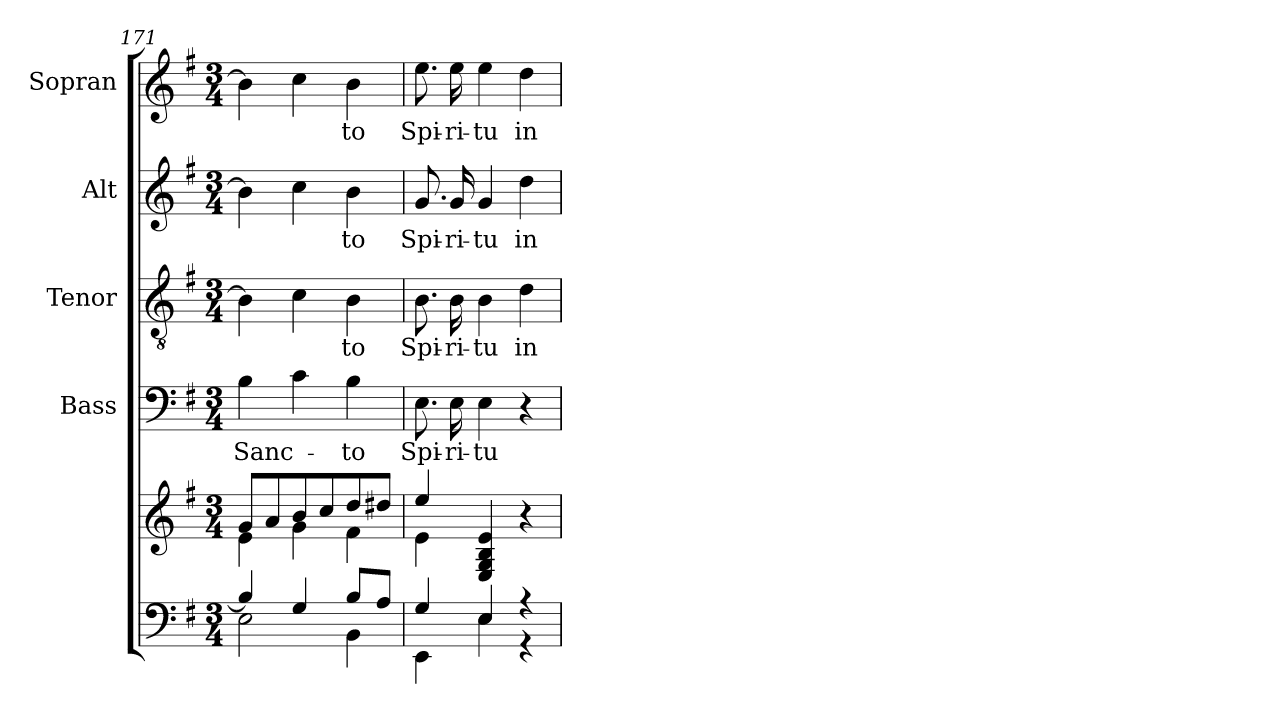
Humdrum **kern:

**kern	**kern	**kern	**text	**kern	**text	**kern	**text	**kern	**text
*part5	*part5	*part4	*part4	*part3	*part3	*part2	*part2	*part1	*part1
*staff6	*staff5	*staff4	*staff4	*staff3	*staff3	*staff2	*staff2	*staff1	*staff1
*	*	*I"Bass	*	*I"Tenor	*	*I"Alt	*	*I"Sopran	*
*	*	*I'B.	*	*I'T.	*	*I'A.	*	*I'S.	*
*clefF4	*clefG2	*clefF4	*	*clefGv2	*	*clefG2	*	*clefG2	*
*k[f#]	*k[f#]	*k[f#]	*	*k[f#]	*	*k[f#]	*	*k[f#]	*
*G:	*G:	*G:	*	*G:	*	*G:	*	*G:	*
*M3/4	*M3/4	*M3/4	*	*M3/4	*	*M3/4	*	*M3/4	*
=171	=171	=171	=171	=171	=171	=171	=171	=171	=171
*^	*^	*	*	*	*	*	*	*	*
!	!	!	!	!	!LO:LY:b	!	!	!	!	!	!
4B/]	2E\	8g/L	4e\	4B\	Sanc-	4B\]	.	4b\]	.	4b\]	.
.	.	8a/	.	.	.	.	.	.	.	.	.
4G/	.	8b/	4g\	4c\	.	4c\	.	4cc\	.	4cc\	.
.	.	8cc/	.	.	.	.	.	.	.	.	.
!	!	!	!	!	!LO:LY:b	!	!LO:LY:b	!	!LO:LY:b	!	!LO:LY:b
8B/L	4BB\	8dd/	4f#\	4B\	-to	4B\	-to	4b\	-to	4b\	-to
8A/J	.	8dd#X/J	.	.	.	.	.	.	.	.	.
=172	=172	=172	=172	=172	=172	=172	=172	=172	=172	=172	=172
!	!	!	!	!	!LO:LY:b	!	!LO:LY:b	!	!LO:LY:b	!	!LO:LY:b
4G/	4EE\	4ee/	4e\	8.E\	Spi-	8.B\	Spi-	8.g/	Spi-	8.ee\	Spi-
!	!	!	!	!	!LO:LY:b	!	!LO:LY:b	!	!LO:LY:b	!	!LO:LY:b
.	.	.	.	16E\	-ri-	16B\	-ri-	16g/	-ri-	16ee\	-ri-
!	!	!	!	!	!LO:LY:b	!	!LO:LY:b	!	!LO:LY:b	!	!LO:LY:b
4E/	4E\	4E/ 4G/ 4B/ 4e/	2ryy	4E\	-tu	4B\	-tu	4g/	-tu	4ee\	-tu
!	!	!	!	!	!	!	!LO:LY:b	!	!LO:LY:b	!	!LO:LY:b
4r	4r	4r	.	4r	.	4d\	in	4dd\	in	4dd\	in
*v	*v	*	*	*	*	*	*	*	*	*	*
*	*v	*v	*	*	*	*	*	*	*	*
=	=	=	=	=	=	=	=	=	=
*-	*-	*-	*-	*-	*-	*-	*-	*-	*-
